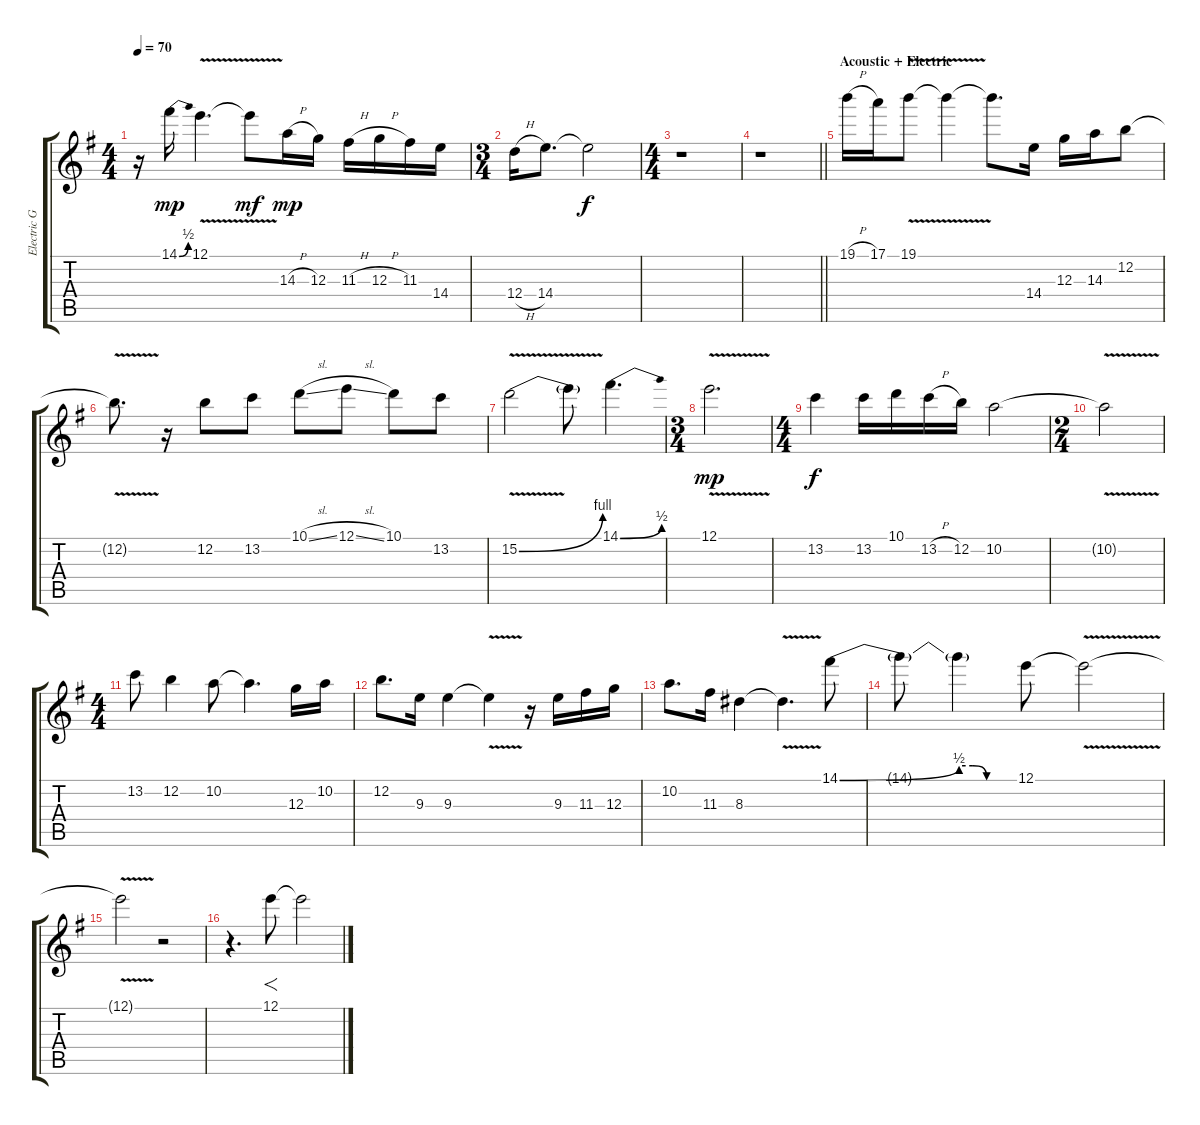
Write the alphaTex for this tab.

\track ("Electric Guitar" "Electric G") {instrument overdrivenguitar}
\staff {score tabs}
\tuning (E4 B3 G3 D3 A2 E2) {hide}
\ts (4 4)
\tempo 70
\clef g2
\ks eminor
r.16{dy f} 14.1{be (bend 0 0 60 2)}.16{dy mp} 12.1{v}.4{d} 12.1{t}.8{dy mf} 14.3{h}.16{dy mp} 12.3.16 11.3{h}.16 12.3{h}.16 11.3.16 14.4.16 |
\ts (3 4)
12.4{h}.16 14.4.8{d} 14.4{t}.2{dy f} |
\ts (4 4)
r.1 |
\barLineRight lightlight
r.1 |
\section ("" "Acoustic + Electric")
19.1{h}.16{volume 9} 17.1.16 19.1{v}.8 19.1{t}.4 19.1{t}.8{d} 14.4.16 12.3.16 14.3.16 12.2.8 |
12.2{v t}.8{d} r.16 12.2.8 13.2.8 10.1{sl}.8 12.1{sl}.8 10.1.8 13.2.8 |
15.2{be (bend 0 0 60 4) v}.2 15.2{t}.8 14.1{be (bend 0 0 60 2)}.4{d} |
\ts (3 4)
12.1{v}.2{d dy mp} |
\ts (4 4)
13.2.4{dy f} 13.2.16 10.1.16 13.2{h}.16 12.2.16 10.2.2 |
\ts (2 4)
10.2{v t}.2 |
\ts (4 4)
13.2.8 12.2.4 10.2.8 10.2{t}.4{d} 12.3.16 10.2.16 |
12.2.8{d} 9.3.16 9.3.4 9.3{v t}.4 r.16 9.3.16 11.3.16 12.3.16 |
10.2.8{d} 11.3.16 8.3.4 8.3{v t}.4{d} 14.1{be (bend 0 0 60 2)}.8 |
14.1{t}.8 14.1{be (custom 0 2 15 2 30 0 60 0) t}.4 12.1.8 12.1{v t}.2 |
12.1{t}.2 r.2 |
r.4{d} 12.1.8{f} 12.1{t}.2
